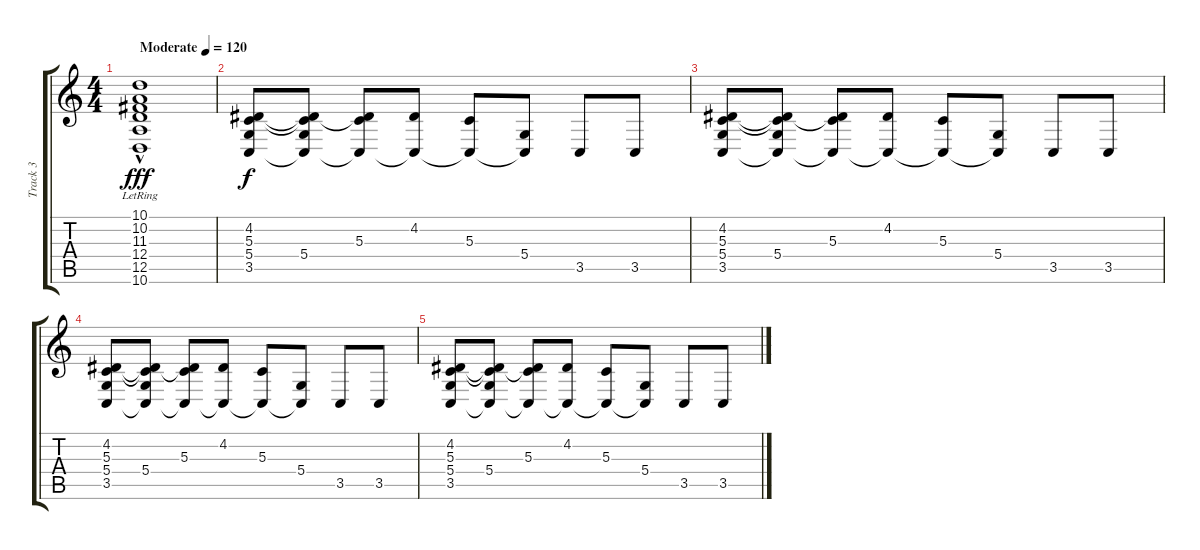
\track ("Track 3" "Track 3") {instrument stringensemble2}
\staff {score tabs}
\tuning (E4 B3 G3 D3 A2 E2) {hide}
\ts (4 4)
\tempo (120 "Moderate")
\clef g2
\ks c
(10.1{hac lr} 10.2{hac lr} 11.3{hac lr} 12.4{hac lr} 12.5{hac lr} 10.6{hac lr}).1{dy fff instrument stringensemble2} |
(4.2 5.3 5.4 3.5).8{dy f} (4.2{t} 5.3{t} 5.4 3.5{t}).8 (4.2{t} 5.3 3.5{t}).8 (4.2 3.5{t}).8 (5.3 3.5{t}).8 (5.4 3.5{t}).8 3.5.8 3.5.8 |
(4.2 5.3 5.4 3.5).8 (4.2{t} 5.3{t} 5.4 3.5{t}).8 (4.2{t} 5.3 3.5{t}).8 (4.2 3.5{t}).8 (5.3 3.5{t}).8 (5.4 3.5{t}).8 3.5.8 3.5.8 |
(4.2 5.3 5.4 3.5).8 (4.2{t} 5.3{t} 5.4 3.5{t}).8 (4.2{t} 5.3 3.5{t}).8 (4.2 3.5{t}).8 (5.3 3.5{t}).8 (5.4 3.5{t}).8 3.5.8 3.5.8 |
(4.2 5.3 5.4 3.5).8 (4.2{t} 5.3{t} 5.4 3.5{t}).8 (4.2{t} 5.3 3.5{t}).8 (4.2 3.5{t}).8 (5.3 3.5{t}).8 (5.4 3.5{t}).8 3.5.8 3.5.8
